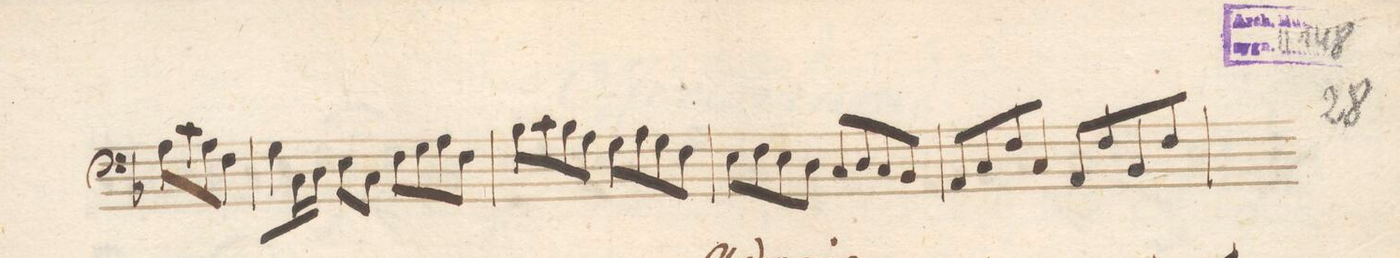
**kern	**dynam
*I"Basʃo e Violoncello	*
*clefF4	*
*k[b-]	*
*met(c)	*
*M4/4	*
8A\L	.
8c\	.
8A\	.
8F\J	.
=18	=18
8G\L	.
16C\L	.
16D\JJ	.
8E\L	.
8C\J	.
8F\L	.
8G\	.
8A\	.
8F\J	.
=19	=19
8B-\L	.
8c\	.
8B-\	.
8A\J	.
8G\L	.
8A\	.
8G\	.
8F\J	.
=20	=20
8E\L	.
8F\	.
8E\	.
8D\J	.
8C/L	.
8D/	.
8C/	.
8BB-/J	.
=21	=21
8AA/L	.
8C/	.
8F/	.
8C/J	.
8AA/L	.
8F/	.
8BB-/	.
8F/J	.
=22	=22
*-	*-
